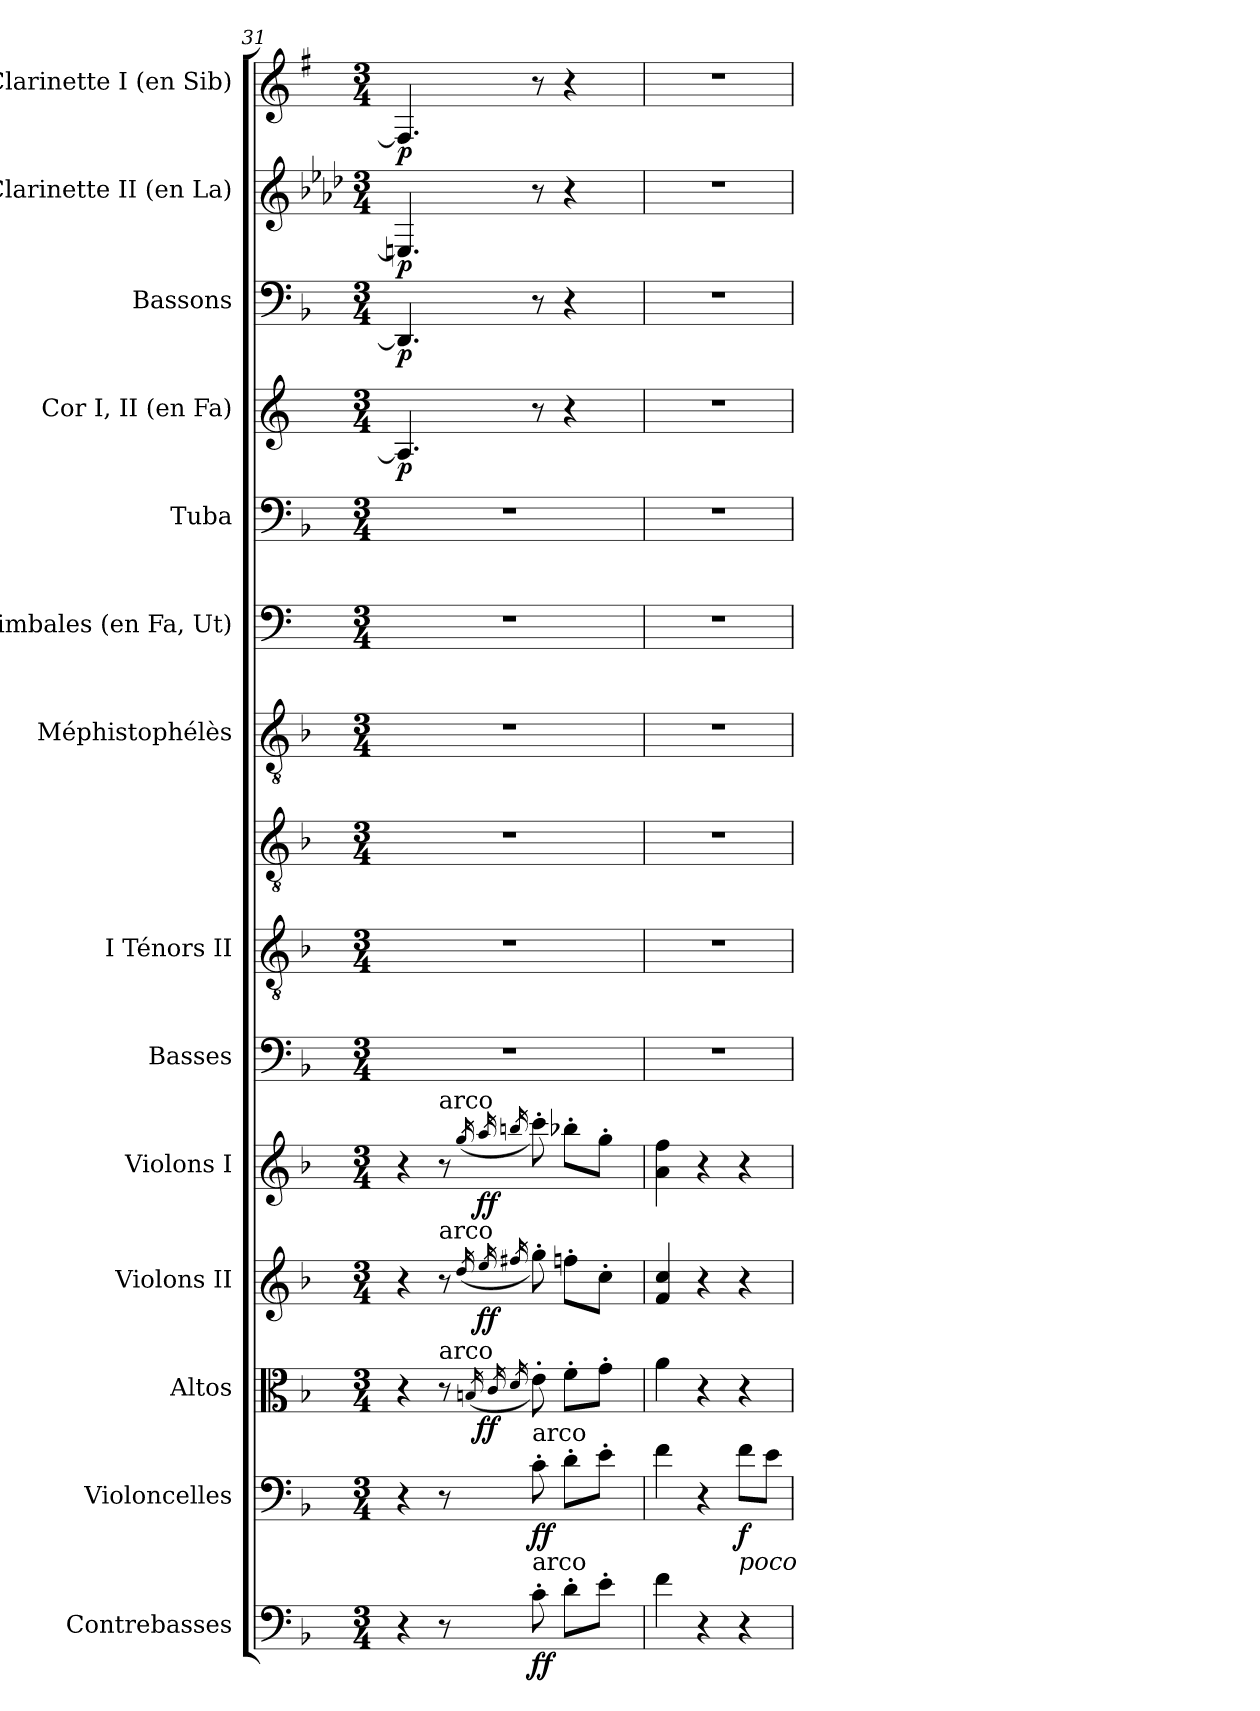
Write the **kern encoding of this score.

**kern	**dynam	**kern	**dynam	**kern	**dynam	**kern	**dynam	**kern	**dynam	**kern	**kern	**kern	**kern	**kern	**kern	**kern	**dynam	**kern	**dynam	**kern	**dynam	**kern	**dynam
*part14	*part14	*part13	*part13	*part12	*part12	*part11	*part11	*part10	*part10	*part9	*part8	*part8	*part7	*part6	*part5	*part4	*part4	*part3	*part3	*part2	*part2	*part1	*part1
*staff15	*staff15	*staff14	*staff14	*staff13	*staff13	*staff12	*staff12	*staff11	*staff11	*staff10	*staff9	*staff8	*staff7	*staff6	*staff5	*staff4	*staff4	*staff3	*staff3	*staff2	*staff2	*staff1	*staff1
*I"Contrebasses	*	*I"Violoncelles	*	*I"Altos	*	*I"Violons II	*	*I"Violons I	*	*I"Basses	*I"I  Ténors  II	*	*I"Méphistophélès	*I"Timbales (en Fa, Ut)	*I"Tuba	*I"Cor I, II (en Fa)	*	*I"Bassons	*	*I"Clarinette II (en La)	*	*I"Clarinette I (en Sib)	*
*I'C-b.	*	*I'Vlles	*	*I'Altos	*	*I'Vns II	*	*I'Vns I	*	*I'Basses	*I'Tén.	*	*I'Méphist.	*	*I'Tb.	*I'Cor (Fa)	*	*I'Bns	*	*I'Cl. (La)	*	*I'Cl. (Sib)	*
*clefF4	*	*clefF4	*	*clefC3	*	*clefG2	*	*clefG2	*	*clefF4	*clefGv2	*clefGv2	*clefGv2	*clefF4	*clefF4	*clefG2	*	*clefF4	*	*clefG2	*	*clefG2	*
*ITrd7c12	*	*	*	*	*	*	*	*	*	*	*ITrd7c12	*ITrd7c12	*ITrd7c12	*	*	*ITrd4c7	*	*	*	*ITrd2c3	*	*ITrd1c2	*
*k[b-]	*	*k[b-]	*	*k[b-]	*	*k[b-]	*	*k[b-]	*	*k[b-]	*k[b-]	*k[b-]	*k[b-]	*k[]	*k[b-]	*k[b-]	*	*k[b-]	*	*k[b-]	*	*k[b-]	*
*F:	*	*F:	*	*F:	*	*F:	*	*F:	*	*F:	*F:	*F:	*F:	*C:	*F:	*F:	*	*F:	*	*F:	*	*F:	*
*M3/4	*	*M3/4	*	*M3/4	*	*M3/4	*	*M3/4	*	*M3/4	*M3/4	*M3/4	*M3/4	*M3/4	*M3/4	*M3/4	*	*M3/4	*	*M3/4	*	*M3/4	*
=31	=31	=31	=31	=31	=31	=31	=31	=31	=31	=31	=31	=31	=31	=31	=31	=31	=31	=31	=31	=31	=31	=31	=31
!	!	!	!	!	!	!	!	!	!	!LO:N:vis=1	!LO:N:vis=1	!LO:N:vis=1	!LO:N:vis=1	!LO:N:vis=1	!LO:N:vis=1	!	!	!	!	!	!	!	!
*	*	*	*	*^	*	*^	*	*^	*	*	*	*	*	*	*	*	*	*	*	*	*	*	*
4r	.	4r	.	4r	4ryy	.	4r	4ryy	.	4r	4ryy	.	2.r	2.r	2.r	2.r	2.r	2.r	4.D-i/]	p	4.DD-i/]	p	4.C#Xi/]	p	4.Ei/]	p
!	!	!	!	!	!	!	!	!	!	!LO:TX:a:t=arco	!	!	!	!	!	!	!	!	!	!	!	!	!	!	!	!
!	!	!	!	!	!	!	!LO:TX:a:t=arco	!	!	!	!	!	!	!	!	!	!	!	!	!	!	!	!	!	!	!
!	!	!	!	!LO:TX:a:t=arco	!	!	!	!	!	!	!	!	!	!	!	!	!	!	!	!	!	!	!	!	!	!
8r	.	8r	.	8r	32ryy	.	8r	32ryy	.	8r	32ryy	.	.	.	.	.	.	.	.	.	.	.	.	.	.	.
.	.	.	.	.	256ryy	.	.	256ryy	.	.	256ryy	.	.	.	.	.	.	.	.	.	.	.	.	.	.	.
.	.	.	.	.	1024ryy	.	.	1024ryy	.	.	1024ryy	.	.	.	.	.	.	.	.	.	.	.	.	.	.	.
.	.	.	.	.	4ryy	ff	.	4ryy	ff	.	4ryy	ff	.	.	.	.	.	.	.	.	.	.	.	.	.	.
.	.	.	.	(16qBni/	.	.	(16qddi/	.	.	(16qggi/	.	.	.	.	.	.	.	.	.	.	.	.	.	.	.	.
.	.	.	.	16qci/	.	.	16qeei/	.	.	16qaai/	.	.	.	.	.	.	.	.	.	.	.	.	.	.	.	.
.	.	.	.	16qdi/	.	.	16qff#Xi/	.	.	16qbbni/	.	.	.	.	.	.	.	.	.	.	.	.	.	.	.	.
!	!	!LO:TX:a:t=arco	!	!	!	!	!	!	!	!	!	!	!	!	!	!	!	!	!	!	!	!	!	!	!	!
!LO:TX:a:t=arco	!	!	!	!	!	!	!	!	!	!	!	!	!	!	!	!	!	!	!	!	!	!	!	!	!	!
8C'i\	ff	8c'i\	ff	8e'i\)	.	.	8gg'i\)	.	.	8ccc'i\)	.	.	.	.	.	.	.	.	8r	.	8r	.	8r	.	8r	.
8D'i\L	.	8d'i\L	.	8f'i\L	.	.	8ffn'i\L	.	.	8bb-X'i\L	.	.	.	.	.	.	.	.	4r	.	4r	.	4r	.	4r	.
.	.	.	.	.	8ryy	.	.	8ryy	.	.	8ryy	.	.	.	.	.	.	.	.	.	.	.	.	.	.	.
8E'i\J	.	8e'i\J	.	8g'i\J	.	.	8cc'i\J	.	.	8gg'i\J	.	.	.	.	.	.	.	.	.	.	.	.	.	.	.	.
.	.	.	.	.	16ryy	.	.	16ryy	.	.	16ryy	.	.	.	.	.	.	.	.	.	.	.	.	.	.	.
.	.	.	.	.	64ryy	.	.	64ryy	.	.	64ryy	.	.	.	.	.	.	.	.	.	.	.	.	.	.	.
.	.	.	.	.	128ryy	.	.	128ryy	.	.	128ryy	.	.	.	.	.	.	.	.	.	.	.	.	.	.	.
.	.	.	.	.	512.ryy	.	.	512.ryy	.	.	512.ryy	.	.	.	.	.	.	.	.	.	.	.	.	.	.	.
=32	=32	=32	=32	=32	=32	=32	=32	=32	=32	=32	=32	=32	=32	=32	=32	=32	=32	=32	=32	=32	=32	=32	=32	=32	=32	=32
!	!	!	!	!	!	!	!	!	!	!	!	!	!LO:N:vis=1	!LO:N:vis=1	!LO:N:vis=1	!LO:N:vis=1	!LO:N:vis=1	!LO:N:vis=1	!LO:N:vis=1	!	!LO:N:vis=1	!	!LO:N:vis=1	!	!LO:N:vis=1	!
*	*	*	*	*v	*v	*	*	*	*	*v	*v	*	*	*	*	*	*	*	*	*	*	*	*	*	*	*
*	*	*	*	*	*	*v	*v	*	*	*	*	*	*	*	*	*	*	*	*	*	*	*	*	*
4Fi\	.	4fi\	.	4ai\	.	4fi/ 4cci	.	4ai\ 4ffi	.	2.r	2.r	2.r	2.r	2.r	2.r	2.r	.	2.r	.	2.r	.	2.r	.
4r	.	4r	.	4r	.	4r	.	4r	.	.	.	.	.	.	.	.	.	.	.	.	.	.	.
!	!	!LO:TX:b:i:t=poco	!	!	!	!	!	!	!	!	!	!	!	!	!	!	!	!	!	!	!	!	!
4r	.	8fi\L	f	4r	.	4r	.	4r	.	.	.	.	.	.	.	.	.	.	.	.	.	.	.
.	.	8ei\J	.	.	.	.	.	.	.	.	.	.	.	.	.	.	.	.	.	.	.	.	.
=	=	=	=	=	=	=	=	=	=	=	=	=	=	=	=	=	=	=	=	=	=	=	=
*-	*-	*-	*-	*-	*-	*-	*-	*-	*-	*-	*-	*-	*-	*-	*-	*-	*-	*-	*-	*-	*-	*-	*-
